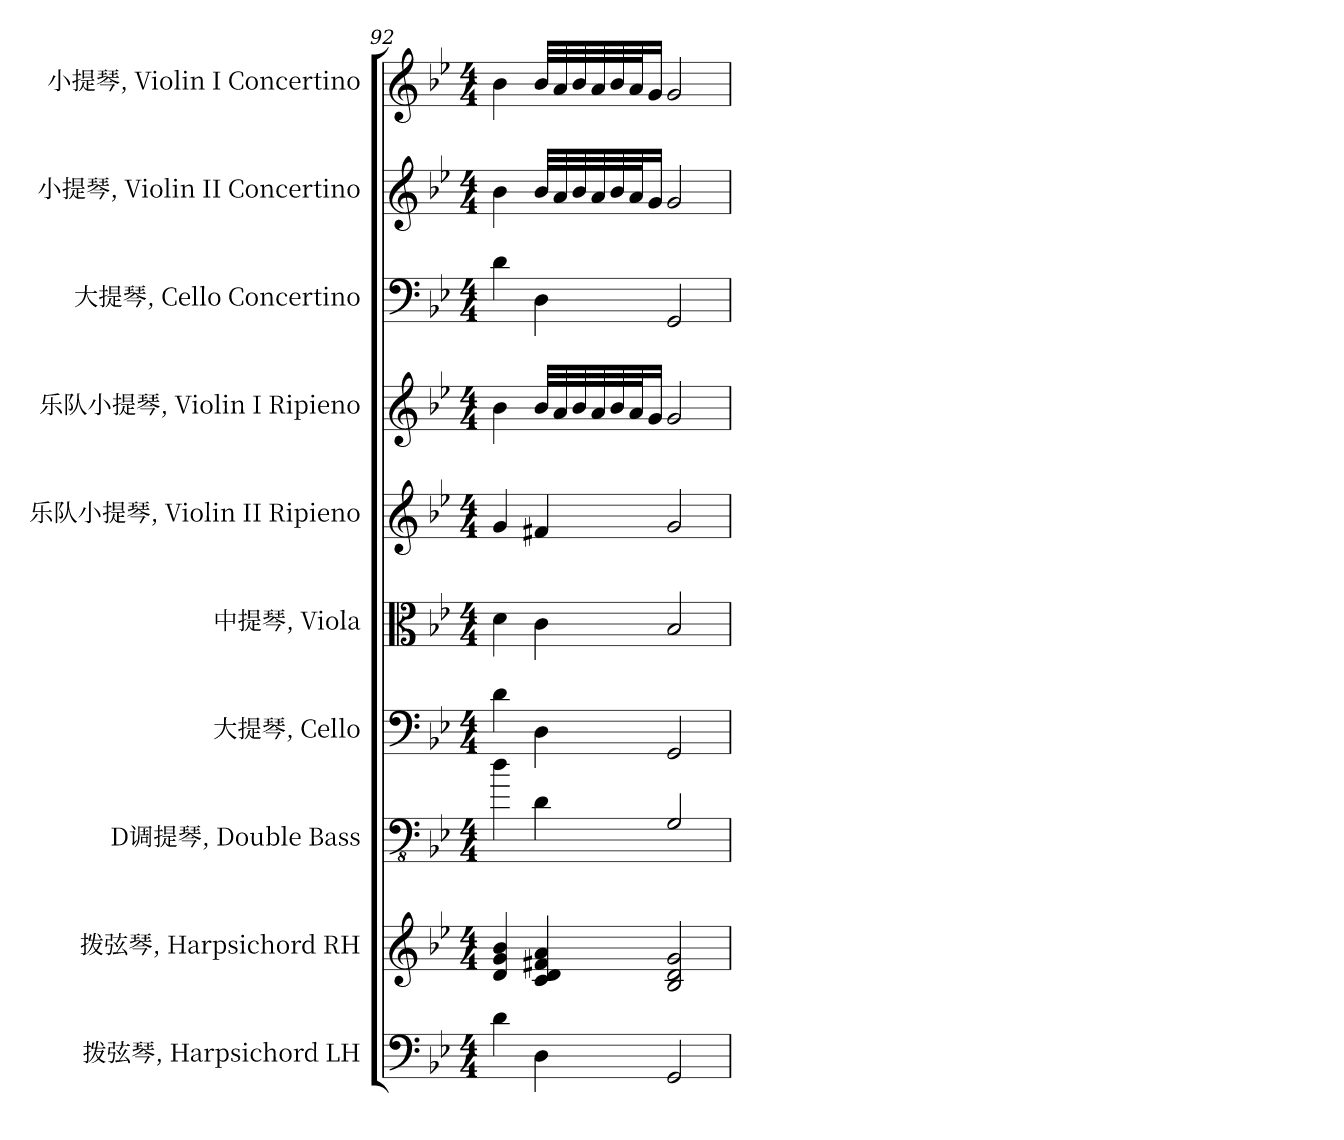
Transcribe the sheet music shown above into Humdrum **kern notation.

**kern	**kern	**kern	**kern	**kern	**kern	**kern	**kern	**kern	**kern
*part10	*part9	*part8	*part7	*part6	*part5	*part4	*part3	*part2	*part1
*staff10	*staff9	*staff8	*staff7	*staff6	*staff5	*staff4	*staff3	*staff2	*staff1
*I"拨弦琴, Harpsichord LH	*I"拨弦琴, Harpsichord RH	*I"D调提琴, Double Bass	*I"大提琴, Cello	*I"中提琴, Viola	*I"乐队小提琴, Violin II Ripieno	*I"乐队小提琴, Violin I Ripieno	*I"大提琴, Cello Concertino	*I"小提琴, Violin II Concertino	*I"小提琴, Violin I Concertino
*I'Hch.	*I'Hch.	*	*	*I'Vla.	*	*	*	*I'Vln.	*I'Vln.
*clefF4	*clefG2	*clefFv4	*clefF4	*clefC3	*clefG2	*clefG2	*clefF4	*clefG2	*clefG2
*	*	*ITrd7c12	*	*	*	*	*	*	*
*k[b-e-]	*k[b-e-]	*k[b-e-]	*k[b-e-]	*k[b-e-]	*k[b-e-]	*k[b-e-]	*k[b-e-]	*k[b-e-]	*k[b-e-]
*M4/4	*M4/4	*M4/4	*M4/4	*M4/4	*M4/4	*M4/4	*M4/4	*M4/4	*M4/4
=92	=92	=92	=92	=92	=92	=92	=92	=92	=92
4d\	4d/ 4g/ 4b-/	4D\	4d\	4d\	4g/	4b-\	4d\	4b-\	4b-\
4D\	4c/ 4d/ 4f#X/ 4a/	4DD\	4D\	4c\	4f#X/	32b-/LLL	4D\	32b-/LLL	32b-/LLL
.	.	.	.	.	.	32a/	.	32a/	32a/
.	.	.	.	.	.	32b-/	.	32b-/	32b-/
.	.	.	.	.	.	32a/	.	32a/	32a/
.	.	.	.	.	.	32b-/	.	32b-/	32b-/
.	.	.	.	.	.	32a/J	.	32a/J	32a/J
.	.	.	.	.	.	16g/JJ	.	16g/JJ	16g/JJ
*	*	*	*	*	*	*	*	*	*MM180
2GG/	2B-/ 2d/ 2g/	2GGG/	2GG/	2B-/	2g/	2g/	2GG/	2g/	2g/
=	=	=	=	=	=	=	=	=	=
*-	*-	*-	*-	*-	*-	*-	*-	*-	*-
